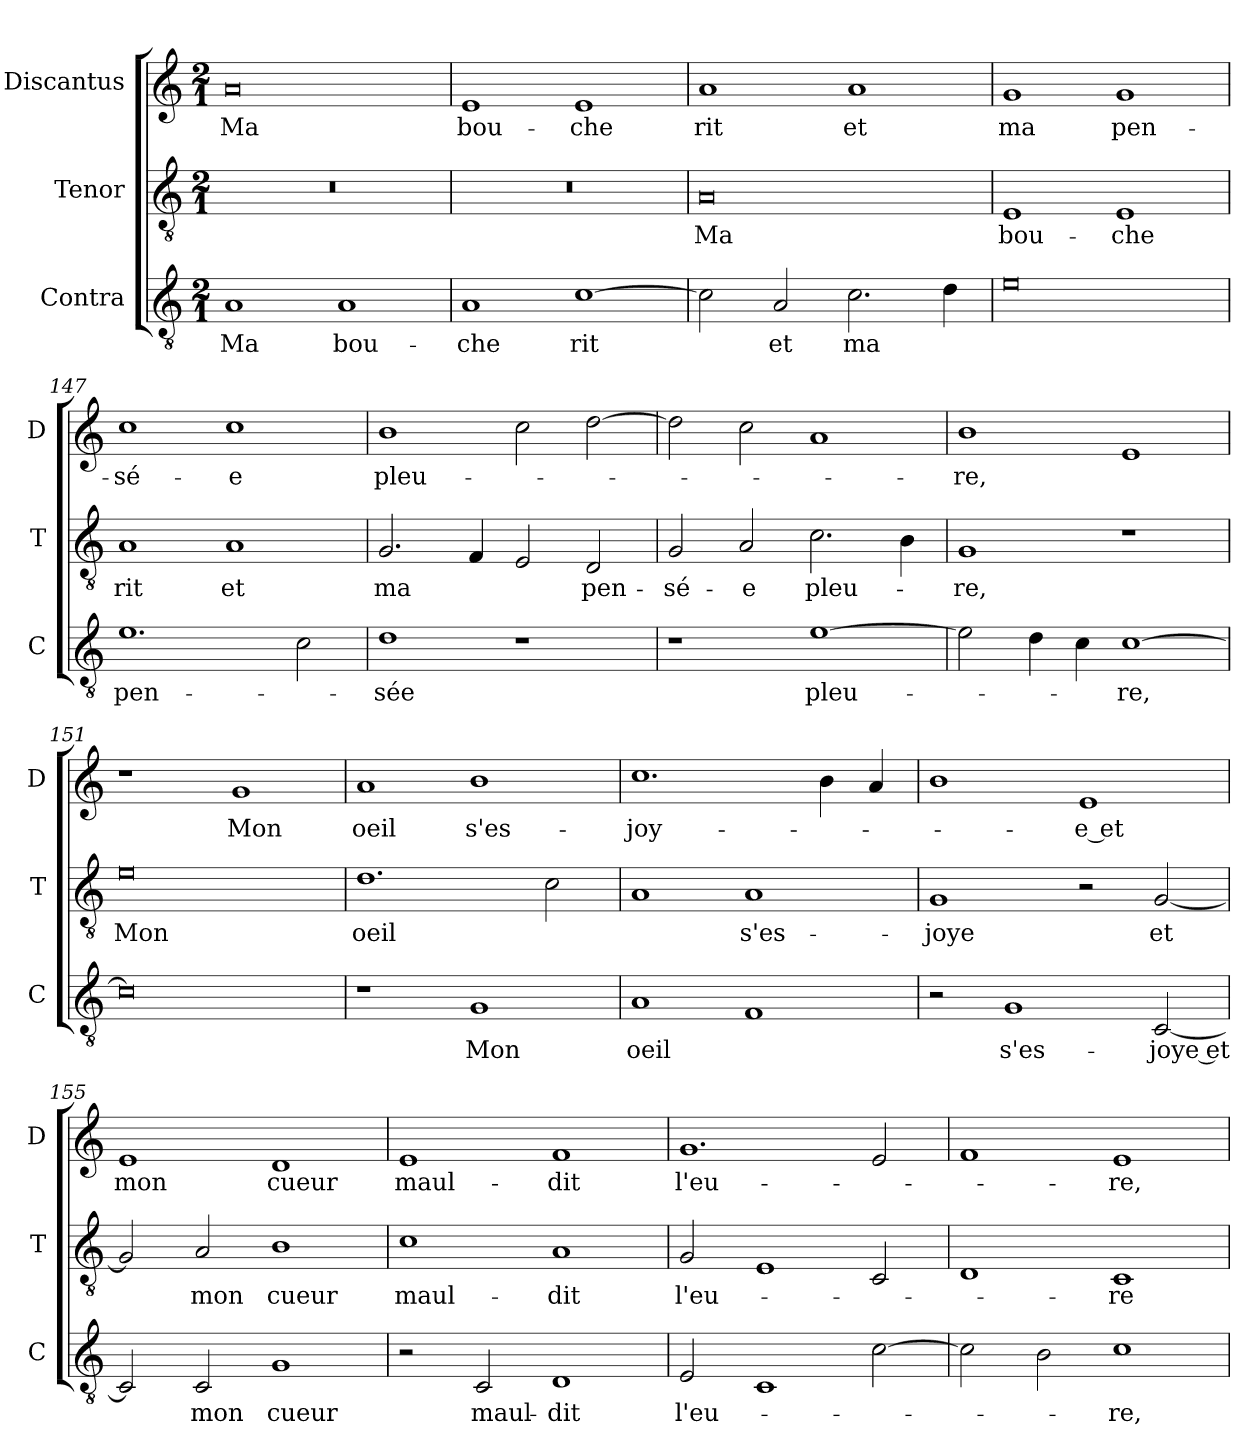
**kern	**text	**kern	**text	**kern	**text
*part3	*part3	*part2	*part2	*part1	*part1
*staff3	*staff3	*staff2	*staff2	*staff1	*staff1
*I"Contra	*	*I"Tenor	*	*I"Discantus	*
*I'C	*	*I'T	*	*I'D	*
!!LO:LB:g=z
*clefGv2	*	*clefGv2	*	*clefG2	*
*k[]	*	*k[]	*	*k[]	*
*M2/1	*	*M2/1	*	*M2/1	*
=	=	=	=	=	=
1A	Ma	0r	.	0a	Ma
1A	bou-	.	.	.	.
=144	=144	=144	=144	=144	=144
1A	-che	0r	.	1e	bou-
[1c	rit	.	.	1e	-che
=145	=145	=145	=145	=145	=145
2c]	.	0A	Ma	1a	rit
2A	et	.	.	.	.
2.c	ma	.	.	1a	et
4d	.	.	.	.	.
=146	=146	=146	=146	=146	=146
0e	.	1E	bou-	1g	ma
.	.	1E	-che	1g	pen-
=147	=147	=147	=147	=147	=147
1.e	pen-	1A	rit	1cc	-sé-
.	.	1A	et	1cc	-e
2c	.	.	.	.	.
=148	=148	=148	=148	=148	=148
1d	-sée	2.G	ma	1b	pleu-
.	.	4F	.	.	.
1r	.	2E	.	2cc	.
.	.	2D	pen-	[2dd	.
=149	=149	=149	=149	=149	=149
1r	.	2G	-sé-	2dd]	.
.	.	2A	-e	2cc	.
[1e	pleu-	2.c	pleu-	1a	.
.	.	4B	.	.	.
=150	=150	=150	=150	=150	=150
2e]	.	1G	-re,	1b	-re,
4d	.	.	.	.	.
4c	.	.	.	.	.
[1c	-re,	1r	.	1e	.
=151	=151	=151	=151	=151	=151
0c]	.	0e	Mon	1r	.
.	.	.	.	1g	Mon
=152	=152	=152	=152	=152	=152
1r	.	1.d	oeil	1a	oeil
1G	Mon	.	.	1b	s'es-
.	.	2c	.	.	.
=153	=153	=153	=153	=153	=153
1A	oeil	1A	.	1.cc	-joy-
1F	.	1A	s'es-	.	.
.	.	.	.	4b	.
.	.	.	.	4a	.
=154	=154	=154	=154	=154	=154
2r	.	1G	-joye	1b	.
1G	s'es-	.	.	.	.
.	.	2r	.	1e	-e et
[2C	-joye et	[2G	et	.	.
=155	=155	=155	=155	=155	=155
2C]	.	2G]	.	1e	mon
2C	mon	2A	mon	.	.
1G	cueur	1B	cueur	1d	cueur
=156	=156	=156	=156	=156	=156
2r	.	1c	maul-	1e	maul-
2C	maul-	.	.	.	.
1D	-dit	1A	-dit	1f	-dit
=157	=157	=157	=157	=157	=157
2E	l'eu-	2G	l'eu-	1.g	l'eu-
1C	.	1E	.	.	.
[2c	.	2C	.	2e	.
=158	=158	=158	=158	=158	=158
2c]	.	1D	.	1f	.
2B	.	.	.	.	.
1c	-re,	1C	-re	1e	-re,
=	=	=	=	=	=
*-	*-	*-	*-	*-	*-
